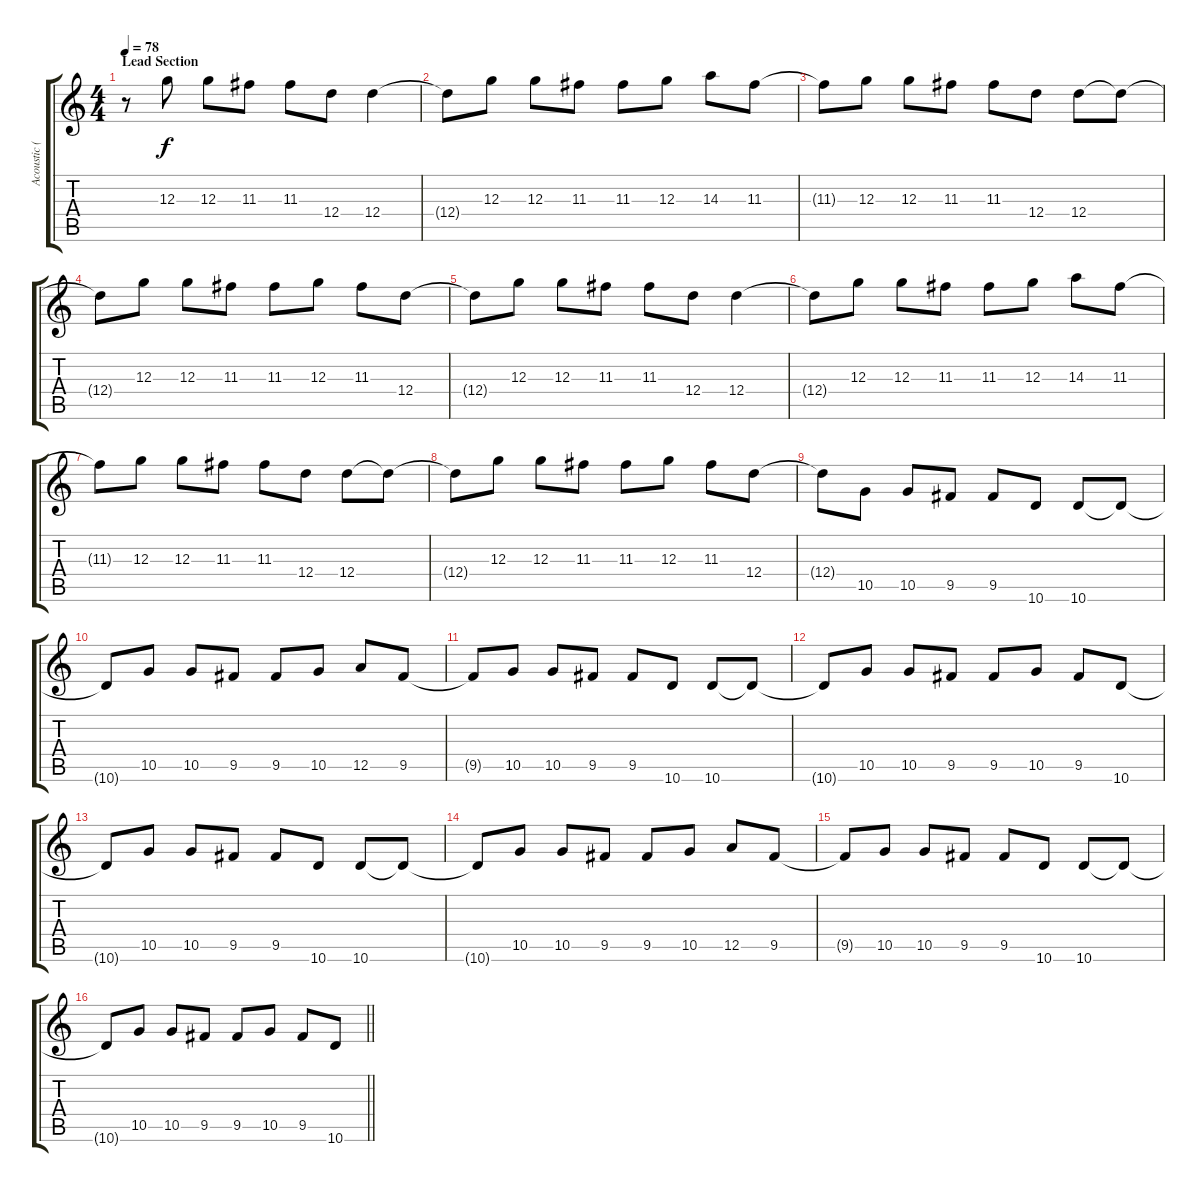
\track ("Acoustic (Lead)" "Acoustic (") {instrument electricguitarclean}
\staff {score tabs}
\tuning (E4 B3 G3 D3 A2 E2) {hide}
\ts (4 4)
\section ("" "Lead Section")
\tempo 78
\clef g2
\ks c
r.8{dy f} 12.3.8 12.3.8 11.3.8 11.3.8 12.4.8 12.4.4 |
12.4{t}.8 12.3.8 12.3.8 11.3.8 11.3.8 12.3.8 14.3.8 11.3.8 |
11.3{t}.8 12.3.8 12.3.8 11.3.8 11.3.8 12.4.8 12.4.8 12.4{t}.8 |
12.4{t}.8 12.3.8 12.3.8 11.3.8 11.3.8 12.3.8 11.3.8 12.4.8 |
12.4{t}.8 12.3.8 12.3.8 11.3.8 11.3.8 12.4.8 12.4.4 |
12.4{t}.8 12.3.8 12.3.8 11.3.8 11.3.8 12.3.8 14.3.8 11.3.8 |
11.3{t}.8 12.3.8 12.3.8 11.3.8 11.3.8 12.4.8 12.4.8 12.4{t}.8 |
12.4{t}.8 12.3.8 12.3.8 11.3.8 11.3.8 12.3.8 11.3.8 12.4.8 |
12.4{t}.8{volume 8 instrument acousticguitarsteel} 10.5.8 10.5.8 9.5.8 9.5.8 10.6.8 10.6.8 10.6{t}.8 |
10.6{t}.8 10.5.8 10.5.8 9.5.8 9.5.8 10.5.8 12.5.8 9.5.8 |
9.5{t}.8 10.5.8 10.5.8 9.5.8 9.5.8 10.6.8 10.6.8 10.6{t}.8 |
10.6{t}.8 10.5.8 10.5.8 9.5.8 9.5.8 10.5.8 9.5.8 10.6.8 |
10.6{t}.8 10.5.8 10.5.8 9.5.8 9.5.8 10.6.8 10.6.8 10.6{t}.8 |
10.6{t}.8 10.5.8 10.5.8 9.5.8 9.5.8 10.5.8 12.5.8 9.5.8 |
9.5{t}.8 10.5.8 10.5.8 9.5.8 9.5.8 10.6.8 10.6.8 10.6{t}.8 |
\barLineRight lightlight
10.6{t}.8 10.5.8 10.5.8 9.5.8 9.5.8 10.5.8 9.5.8 10.6.8
